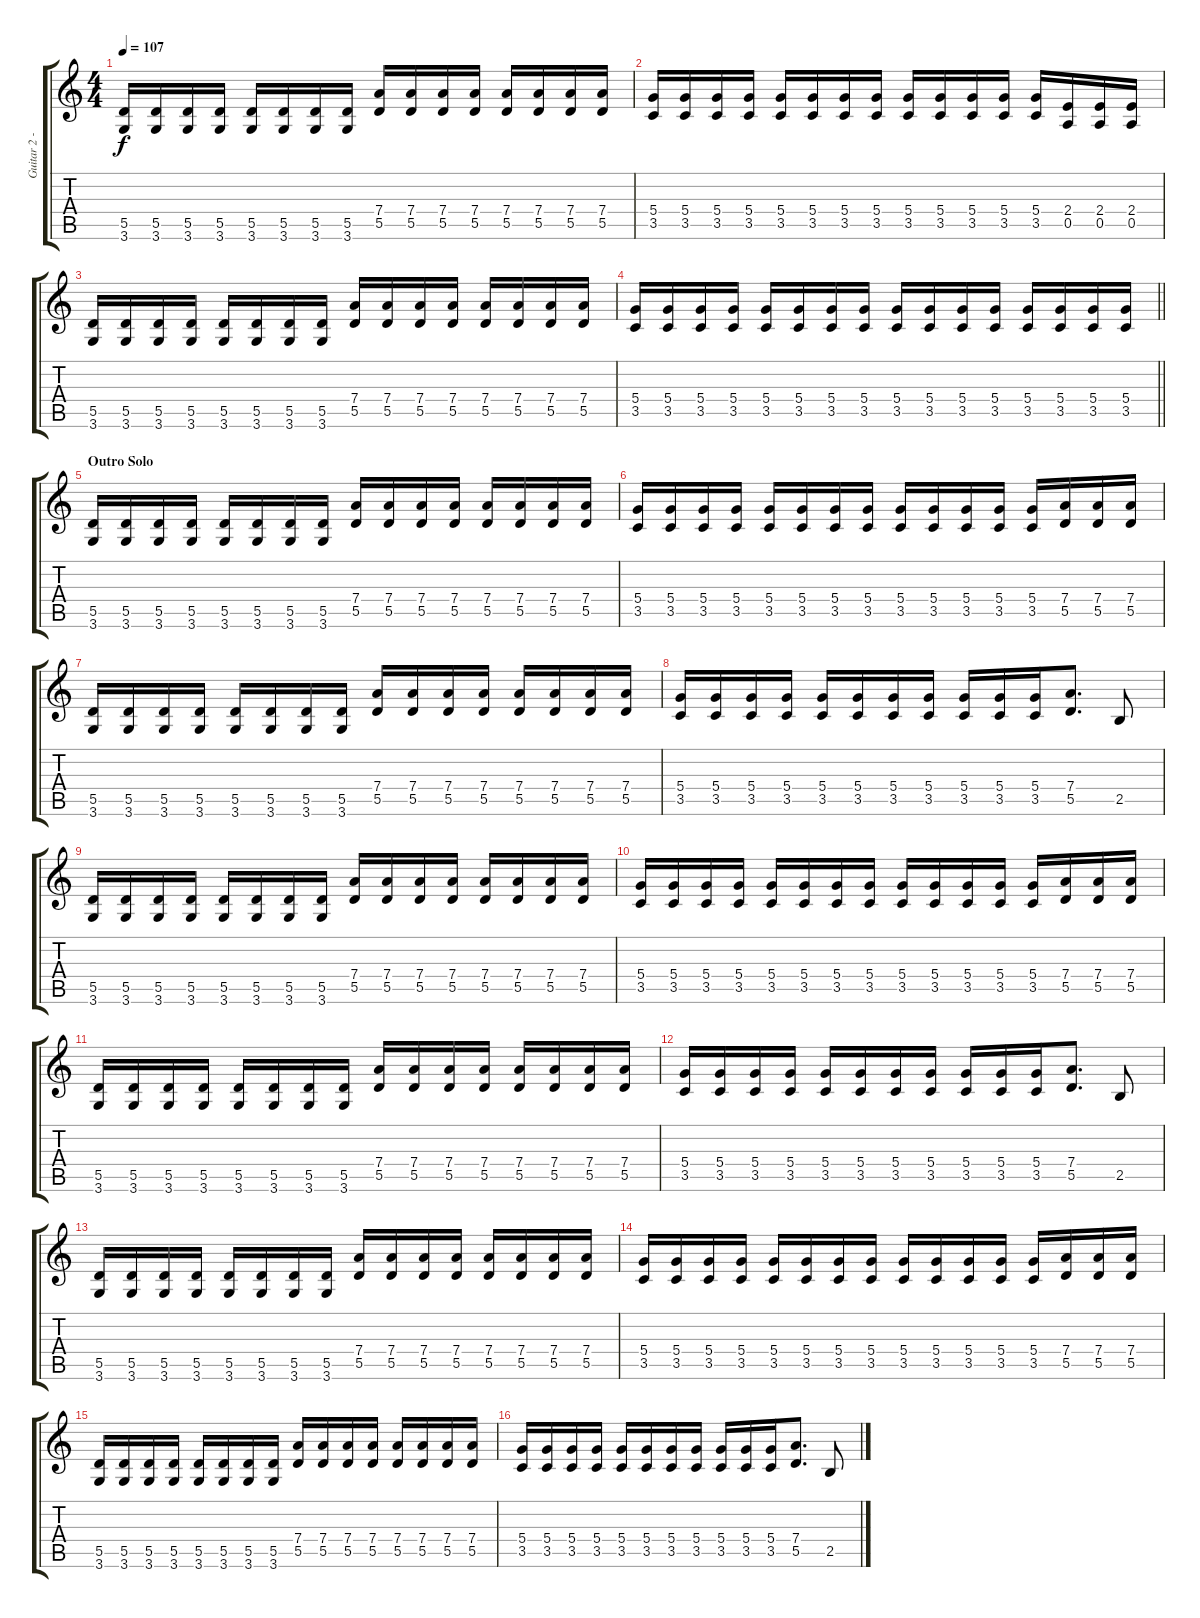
\track ("Guitar 2 - Stephen Egerton" "Guitar 2 -") {instrument distortionguitar}
\staff {score tabs}
\tuning (E4 B3 G3 D3 A2 E2) {hide}
\ts (4 4)
\tempo 107
\clef g2
\ks c
(5.5 3.6).16{dy f} (5.5 3.6).16 (5.5 3.6).16 (5.5 3.6).16 (5.5 3.6).16 (5.5 3.6).16 (5.5 3.6).16 (5.5 3.6).16 (7.4 5.5).16 (7.4 5.5).16 (7.4 5.5).16 (7.4 5.5).16 (7.4 5.5).16 (7.4 5.5).16 (7.4 5.5).16 (7.4 5.5).16 |
(5.4 3.5).16 (5.4 3.5).16 (5.4 3.5).16 (5.4 3.5).16 (5.4 3.5).16 (5.4 3.5).16 (5.4 3.5).16 (5.4 3.5).16 (5.4 3.5).16 (5.4 3.5).16 (5.4 3.5).16 (5.4 3.5).16 (5.4 3.5).16 (2.4 0.5).16 (2.4 0.5).16 (2.4 0.5).16 |
(5.5 3.6).16 (5.5 3.6).16 (5.5 3.6).16 (5.5 3.6).16 (5.5 3.6).16 (5.5 3.6).16 (5.5 3.6).16 (5.5 3.6).16 (7.4 5.5).16 (7.4 5.5).16 (7.4 5.5).16 (7.4 5.5).16 (7.4 5.5).16 (7.4 5.5).16 (7.4 5.5).16 (7.4 5.5).16 |
\barLineRight lightlight
(5.4 3.5).16 (5.4 3.5).16 (5.4 3.5).16 (5.4 3.5).16 (5.4 3.5).16 (5.4 3.5).16 (5.4 3.5).16 (5.4 3.5).16 (5.4 3.5).16 (5.4 3.5).16 (5.4 3.5).16 (5.4 3.5).16 (5.4 3.5).16 (5.4 3.5).16 (5.4 3.5).16 (5.4 3.5).16 |
\section ("" "Outro Solo")
(5.5 3.6).16 (5.5 3.6).16 (5.5 3.6).16 (5.5 3.6).16 (5.5 3.6).16 (5.5 3.6).16 (5.5 3.6).16 (5.5 3.6).16 (7.4 5.5).16 (7.4 5.5).16 (7.4 5.5).16 (7.4 5.5).16 (7.4 5.5).16 (7.4 5.5).16 (7.4 5.5).16 (7.4 5.5).16 |
(5.4 3.5).16 (5.4 3.5).16 (5.4 3.5).16 (5.4 3.5).16 (5.4 3.5).16 (5.4 3.5).16 (5.4 3.5).16 (5.4 3.5).16 (5.4 3.5).16 (5.4 3.5).16 (5.4 3.5).16 (5.4 3.5).16 (5.4 3.5).16 (7.4 5.5).16 (7.4 5.5).16 (7.4 5.5).16 |
(5.5 3.6).16 (5.5 3.6).16 (5.5 3.6).16 (5.5 3.6).16 (5.5 3.6).16 (5.5 3.6).16 (5.5 3.6).16 (5.5 3.6).16 (7.4 5.5).16 (7.4 5.5).16 (7.4 5.5).16 (7.4 5.5).16 (7.4 5.5).16 (7.4 5.5).16 (7.4 5.5).16 (7.4 5.5).16 |
(5.4 3.5).16 (5.4 3.5).16 (5.4 3.5).16 (5.4 3.5).16 (5.4 3.5).16 (5.4 3.5).16 (5.4 3.5).16 (5.4 3.5).16 (5.4 3.5).16 (5.4 3.5).16 (5.4 3.5).16 (7.4 5.5).8{d} 2.5.8 |
(5.5 3.6).16{volume 9} (5.5 3.6).16 (5.5 3.6).16 (5.5 3.6).16 (5.5 3.6).16 (5.5 3.6).16 (5.5 3.6).16 (5.5 3.6).16 (7.4 5.5).16 (7.4 5.5).16 (7.4 5.5).16 (7.4 5.5).16 (7.4 5.5).16 (7.4 5.5).16 (7.4 5.5).16 (7.4 5.5).16 |
(5.4 3.5).16 (5.4 3.5).16 (5.4 3.5).16 (5.4 3.5).16 (5.4 3.5).16 (5.4 3.5).16 (5.4 3.5).16 (5.4 3.5).16 (5.4 3.5).16 (5.4 3.5).16 (5.4 3.5).16 (5.4 3.5).16 (5.4 3.5).16 (7.4 5.5).16 (7.4 5.5).16 (7.4 5.5).16 |
(5.5 3.6).16 (5.5 3.6).16 (5.5 3.6).16 (5.5 3.6).16 (5.5 3.6).16 (5.5 3.6).16 (5.5 3.6).16 (5.5 3.6).16 (7.4 5.5).16 (7.4 5.5).16 (7.4 5.5).16 (7.4 5.5).16 (7.4 5.5).16 (7.4 5.5).16 (7.4 5.5).16 (7.4 5.5).16 |
(5.4 3.5).16 (5.4 3.5).16 (5.4 3.5).16 (5.4 3.5).16 (5.4 3.5).16 (5.4 3.5).16 (5.4 3.5).16 (5.4 3.5).16 (5.4 3.5).16 (5.4 3.5).16 (5.4 3.5).16 (7.4 5.5).8{d} 2.5.8 |
(5.5 3.6).16{volume 3} (5.5 3.6).16 (5.5 3.6).16 (5.5 3.6).16 (5.5 3.6).16 (5.5 3.6).16 (5.5 3.6).16 (5.5 3.6).16 (7.4 5.5).16 (7.4 5.5).16 (7.4 5.5).16 (7.4 5.5).16 (7.4 5.5).16 (7.4 5.5).16 (7.4 5.5).16 (7.4 5.5).16 |
(5.4 3.5).16 (5.4 3.5).16 (5.4 3.5).16 (5.4 3.5).16 (5.4 3.5).16 (5.4 3.5).16 (5.4 3.5).16 (5.4 3.5).16 (5.4 3.5).16 (5.4 3.5).16 (5.4 3.5).16 (5.4 3.5).16 (5.4 3.5).16 (7.4 5.5).16 (7.4 5.5).16 (7.4 5.5).16 |
(5.5 3.6).16 (5.5 3.6).16 (5.5 3.6).16 (5.5 3.6).16 (5.5 3.6).16 (5.5 3.6).16 (5.5 3.6).16 (5.5 3.6).16 (7.4 5.5).16 (7.4 5.5).16 (7.4 5.5).16 (7.4 5.5).16 (7.4 5.5).16 (7.4 5.5).16 (7.4 5.5).16 (7.4 5.5).16 |
(5.4 3.5).16{volume 1} (5.4 3.5).16 (5.4 3.5).16 (5.4 3.5).16 (5.4 3.5).16 (5.4 3.5).16 (5.4 3.5).16 (5.4 3.5).16 (5.4 3.5).16 (5.4 3.5).16 (5.4 3.5).16 (7.4 5.5).8{d} 2.5.8
